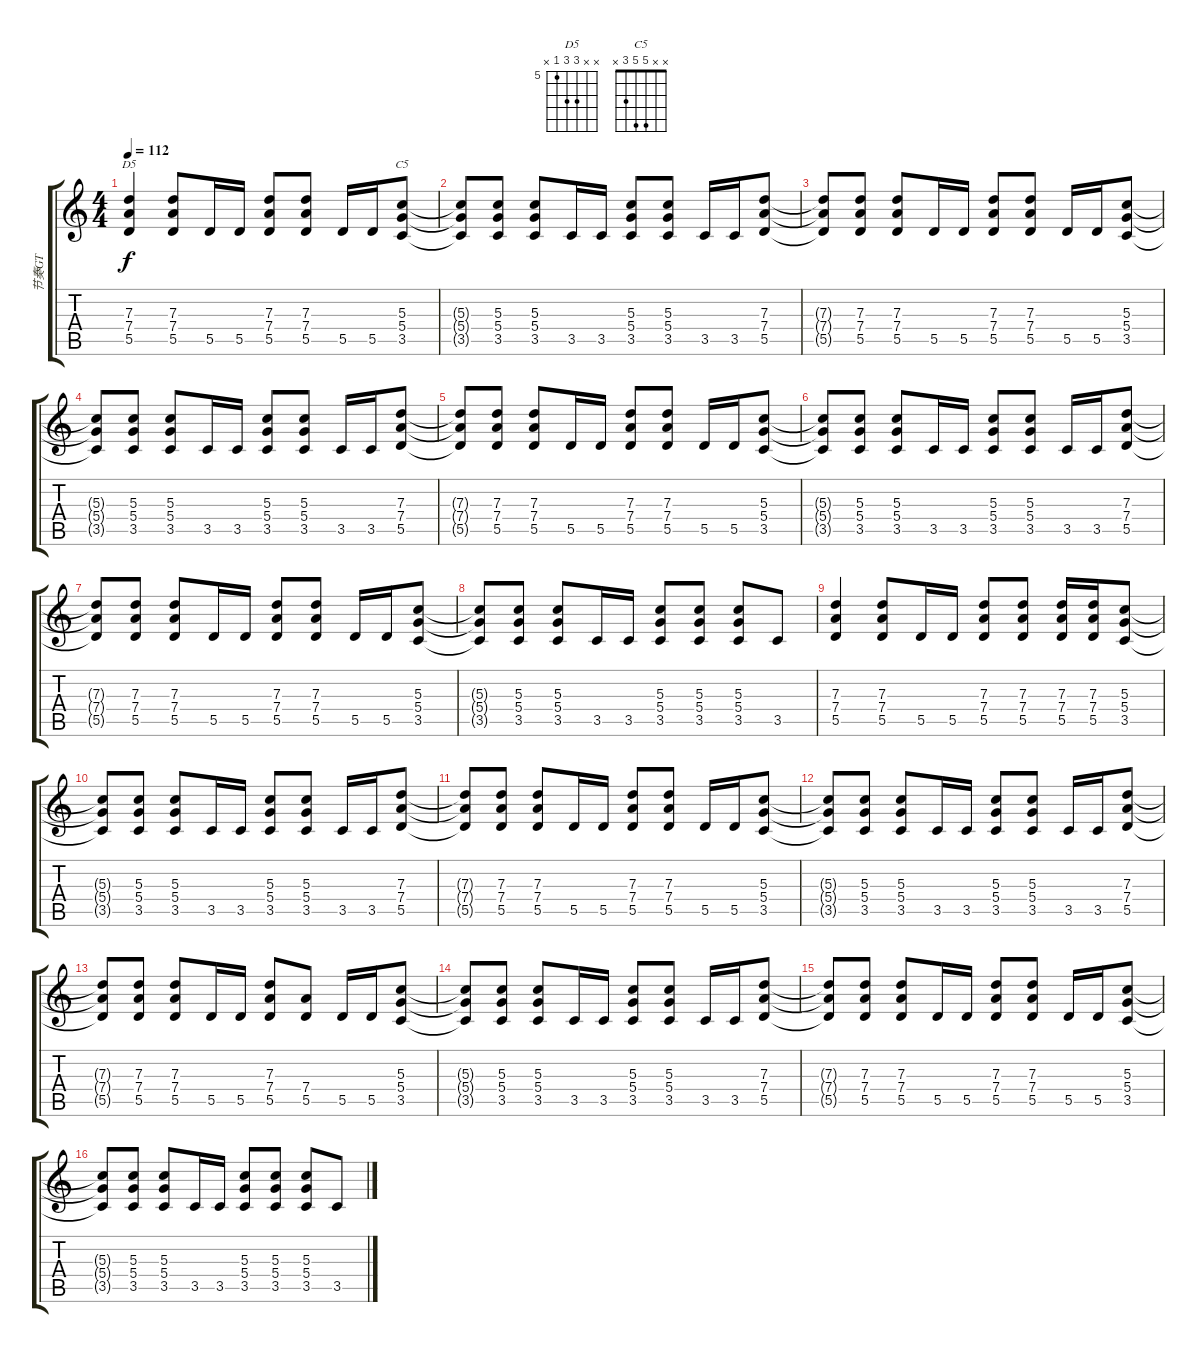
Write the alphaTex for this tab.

\track ("节奏GT" "节奏GT") {instrument overdrivenguitar}
\staff {score tabs}
\tuning (E4 B3 G3 D3 A2 E2) {hide}
\chord ("D5" x x 7 7 5 x) {firstfret 5}
\chord ("C5" x x 5 5 3 x)
\ts (4 4)
\tempo 112
\clef g2
\ks c
(7.3 7.4 5.5).4{ch "D5" dy f instrument overdrivenguitar} (7.3 7.4 5.5).8 5.5.16 5.5.16 (7.3 7.4 5.5).8 (7.3 7.4 5.5).8 5.5.16 5.5.16 (5.3 5.4 3.5).8{ch "C5"} |
(5.3{t} 5.4{t} 3.5{t}).8 (5.3 5.4 3.5).8 (5.3 5.4 3.5).8 3.5.16 3.5.16 (5.3 5.4 3.5).8 (5.3 5.4 3.5).8 3.5.16 3.5.16 (7.3 7.4 5.5).8 |
(7.3{t} 7.4{t} 5.5{t}).8 (7.3 7.4 5.5).8 (7.3 7.4 5.5).8 5.5.16 5.5.16 (7.3 7.4 5.5).8 (7.3 7.4 5.5).8 5.5.16 5.5.16 (5.3 5.4 3.5).8 |
(5.3{t} 5.4{t} 3.5{t}).8 (5.3 5.4 3.5).8 (5.3 5.4 3.5).8 3.5.16 3.5.16 (5.3 5.4 3.5).8 (5.3 5.4 3.5).8 3.5.16 3.5.16 (7.3 7.4 5.5).8 |
(7.3{t} 7.4{t} 5.5{t}).8 (7.3 7.4 5.5).8 (7.3 7.4 5.5).8 5.5.16 5.5.16 (7.3 7.4 5.5).8 (7.3 7.4 5.5).8 5.5.16 5.5.16 (5.3 5.4 3.5).8 |
(5.3{t} 5.4{t} 3.5{t}).8 (5.3 5.4 3.5).8 (5.3 5.4 3.5).8 3.5.16 3.5.16 (5.3 5.4 3.5).8 (5.3 5.4 3.5).8 3.5.16 3.5.16 (7.3 7.4 5.5).8 |
(7.3{t} 7.4{t} 5.5{t}).8 (7.3 7.4 5.5).8 (7.3 7.4 5.5).8 5.5.16 5.5.16 (7.3 7.4 5.5).8 (7.3 7.4 5.5).8 5.5.16 5.5.16 (5.3 5.4 3.5).8 |
(5.3{t} 5.4{t} 3.5{t}).8 (5.3 5.4 3.5).8 (5.3 5.4 3.5).8 3.5.16 3.5.16 (5.3 5.4 3.5).8 (5.3 5.4 3.5).8 (5.3 5.4 3.5).8 3.5.8 |
(7.3 7.4 5.5).4 (7.3 7.4 5.5).8 5.5.16 5.5.16 (7.3 7.4 5.5).8 (7.3 7.4 5.5).8 (7.3 7.4 5.5).16 (7.3 7.4 5.5).16 (5.3 5.4 3.5).8 |
(5.3{t} 5.4{t} 3.5{t}).8 (5.3 5.4 3.5).8 (5.3 5.4 3.5).8 3.5.16 3.5.16 (5.3 5.4 3.5).8 (5.3 5.4 3.5).8 3.5.16 3.5.16 (7.3 7.4 5.5).8 |
(7.3{t} 7.4{t} 5.5{t}).8 (7.3 7.4 5.5).8 (7.3 7.4 5.5).8 5.5.16 5.5.16 (7.3 7.4 5.5).8 (7.3 7.4 5.5).8 5.5.16 5.5.16 (5.3 5.4 3.5).8 |
(5.3{t} 5.4{t} 3.5{t}).8 (5.3 5.4 3.5).8 (5.3 5.4 3.5).8 3.5.16 3.5.16 (5.3 5.4 3.5).8 (5.3 5.4 3.5).8 3.5.16 3.5.16 (7.3 7.4 5.5).8 |
(7.3{t} 7.4{t} 5.5{t}).8 (7.3 7.4 5.5).8 (7.3 7.4 5.5).8 5.5.16 5.5.16 (7.3 7.4 5.5).8 (7.4 5.5).8 5.5.16 5.5.16 (5.3 5.4 3.5).8 |
(5.3{t} 5.4{t} 3.5{t}).8 (5.3 5.4 3.5).8 (5.3 5.4 3.5).8 3.5.16 3.5.16 (5.3 5.4 3.5).8 (5.3 5.4 3.5).8 3.5.16 3.5.16 (7.3 7.4 5.5).8 |
(7.3{t} 7.4{t} 5.5{t}).8 (7.3 7.4 5.5).8 (7.3 7.4 5.5).8 5.5.16 5.5.16 (7.3 7.4 5.5).8 (7.3 7.4 5.5).8 5.5.16 5.5.16 (5.3 5.4 3.5).8 |
(5.3{t} 5.4{t} 3.5{t}).8 (5.3 5.4 3.5).8 (5.3 5.4 3.5).8 3.5.16 3.5.16 (5.3 5.4 3.5).8 (5.3 5.4 3.5).8 (5.3 5.4 3.5).8 3.5.8
